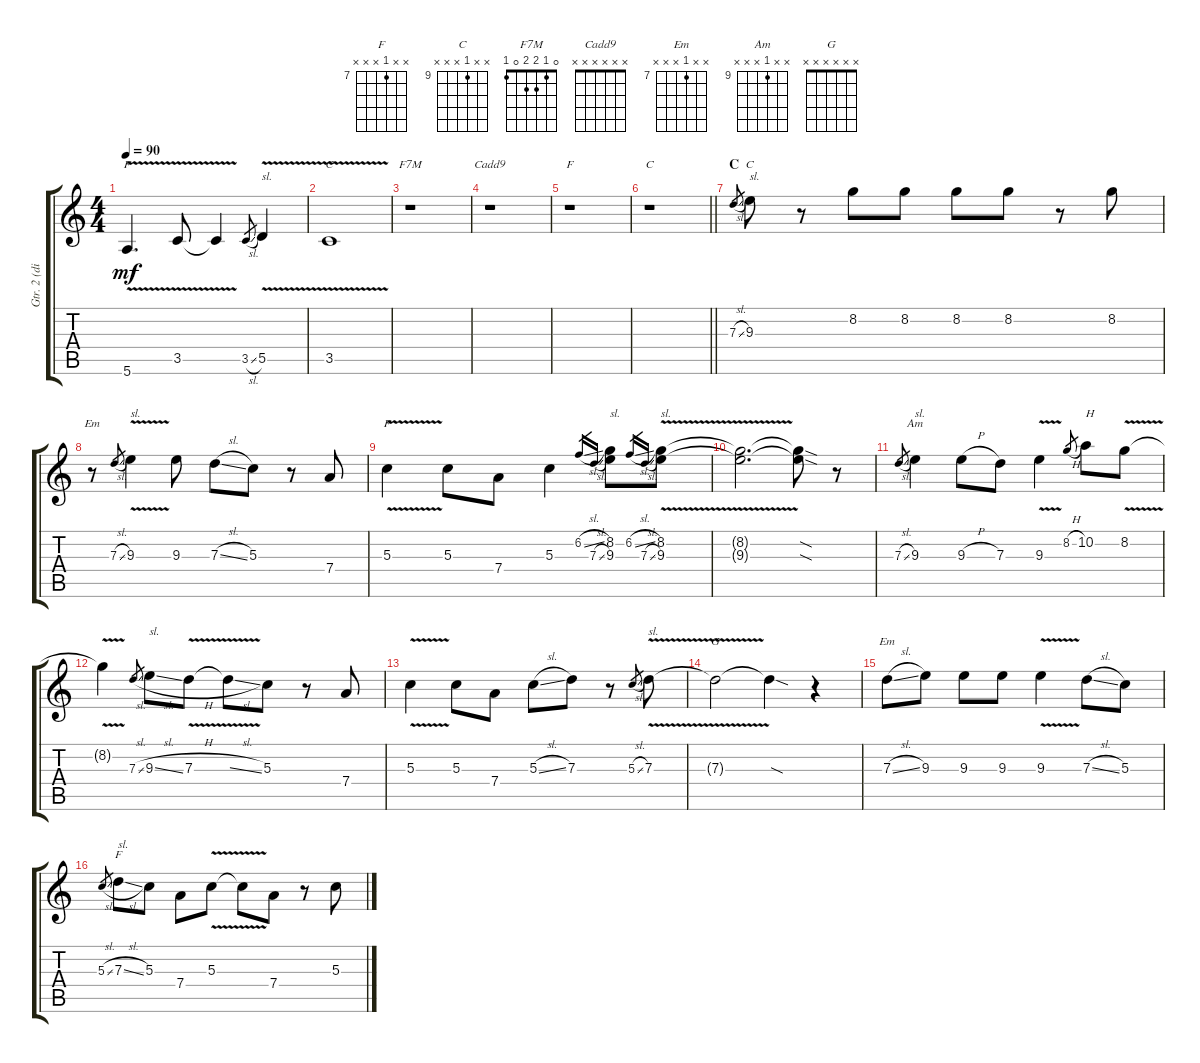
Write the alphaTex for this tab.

\track ("Gtr. 2 (dist.)" "Gtr. 2 (di") {instrument distortionguitar}
\staff {score tabs}
\tuning (E4 B3 G3 D3 A2 E2) {hide}
\chord ("F" x x x x x 5)
\chord ("C" x x x x 3 x)
\chord ("F7M" 0 1 2 2 0 1)
\chord ("Cadd9" x x x x x x)
\chord ("F" x x x x x x)
\chord ("C" x x x x x x)
\chord ("C" x x 9 x x x) {firstfret 9}
\chord ("Em" x x x x x x)
\chord ("F" x x 5 x x x)
\chord ("Am" x x 9 x x x) {firstfret 9}
\chord ("G" x x x x x x)
\chord ("Em" x x 7 x x x) {firstfret 7}
\chord ("F" x x 7 x x x) {firstfret 7}
\ts (4 4)
\tempo 90
\clef g2
\ks c
5.6{v}.4{d ch "F" dy mf} 3.5{v}.8 3.5{t}.4 3.5{sl}.8{gr} 5.5{v}.4{txt "sl."} |
3.5{v}.1{ch "C"} |
r.1{ch "F7M"} |
r.1{ch "Cadd9"} |
r.1{ch "F"} |
\barLineRight lightlight
r.1{ch "C"} |
\section ("" "C")
7.3{sl}.8{gr} 9.3.8{ch "C" txt "sl."} r.8 8.2.8 8.2.8 8.2.8 8.2.8 r.8 8.2.8 |
r.8{ch "Em"} 7.3{sl}.8{gr} 9.3{v}.4{txt "sl."} 9.3.8 7.3{sl}.8 5.3.8 r.8 7.4.8 |
5.3{v}.4{ch "F"} 5.3.8 7.4.8 5.3.4 6.2{sl}.16{gr} 7.3{sl}.16{gr} (8.2 9.3).8{txt "sl."} 6.2{sl}.16{gr} 7.3{sl}.16{gr} (8.2{v} 9.3{v}).8{txt "sl."} |
(8.2{t} 9.3{t}).2{d} (8.2{sod t} 9.3{sod t}).8 r.8 |
7.3{sl}.8{gr} 9.3.4{ch "Am" txt "sl."} 9.3{h}.8 7.3.8 9.3{v}.4 8.2{h}.8{gr} 10.2.8{txt "H"} 8.2{v}.8 |
8.2{t}.4 7.3{sl}.8{gr} 9.3{sl}.8{txt "sl."} 7.3{v h}.8 7.3{sl t}.8 5.3.8 r.8 7.4.8 |
5.3{v}.4 5.3.8 7.4.8 5.3{sl}.8 7.3.8 r.8 5.3{sl}.8{gr} 7.3{v}.8{txt "sl."} |
7.3{t}.2{ch "G"} 7.3{sod t}.4 r.4 |
7.3{sl}.8{ch "Em"} 9.3.8 9.3.8 9.3.8 9.3{v}.4 7.3{sl}.8 5.3.8 |
5.3{sl}.8{gr} 7.3{sl}.8{ch "F" txt "sl."} 5.3.8 7.4.8 5.3{v}.8 5.3{t}.8{beam Down} 7.4.8{beam Down} r.8 5.3.8
